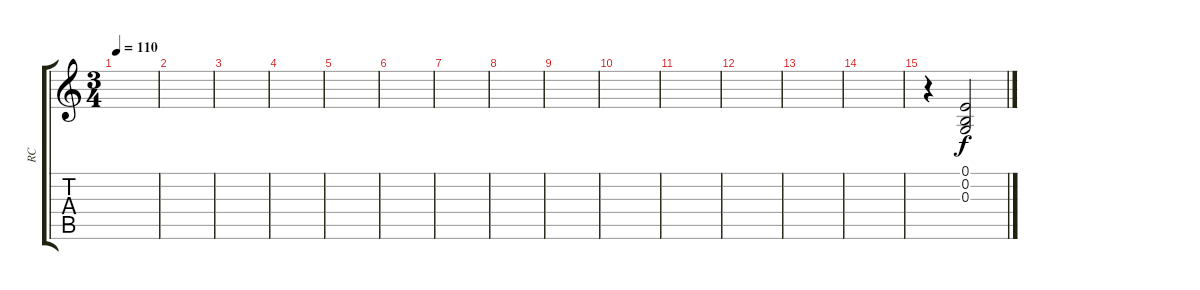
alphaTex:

\track ("RC" "RC") {instrument reversecymbal}
\staff {score tabs}
\tuning (E4 B3 G3 D3 A2 E2) {hide}
\ts (3 4)
\tempo 110
\clef g2
\ks c
|
|
|
|
|
|
|
|
|
|
|
|
|
|
r.4 (0.1 0.2 0.3).2
